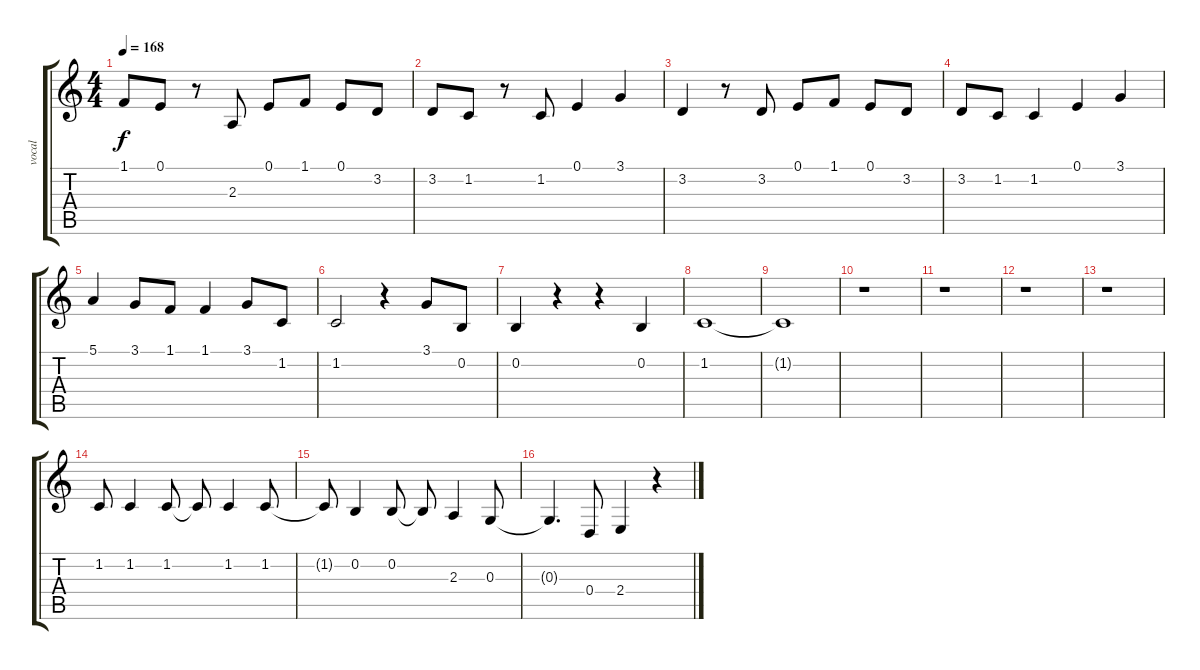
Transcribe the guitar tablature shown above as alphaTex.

\track ("vocal" "vocal") {instrument acousticgrandpiano}
\staff {score tabs}
\tuning (E4 B3 G3 D3 A2 E2) {hide}
\ts (4 4)
\tempo 168
\clef g2
\ks c
1.1{t}.8{dy f} 0.1.8 r.8 2.3.8 0.1.8 1.1.8 0.1.8 3.2.8 |
3.2.8 1.2.8 r.8 1.2.8 0.1.4 3.1.4 |
3.2.4 r.8 3.2.8 0.1.8 1.1.8 0.1.8 3.2.8 |
3.2.8 1.2.8 1.2.4 0.1.4 3.1.4 |
5.1.4 3.1.8 1.1.8 1.1.4 3.1.8 1.2.8 |
1.2.2 r.4 3.1.8 0.2.8 |
0.2.4 r.4 r.4 0.2.4 |
1.2.1 |
1.2{t}.1 |
r.1 |
r.1 |
r.1 |
r.1 |
1.2.8 1.2.4 1.2.8 1.2{t}.8 1.2.4 1.2.8 |
1.2{t}.8 0.2.4 0.2.8 0.2{t}.8 2.3.4 0.3.8 |
0.3{t}.4{d} 0.4.8 2.4.4 r.4
